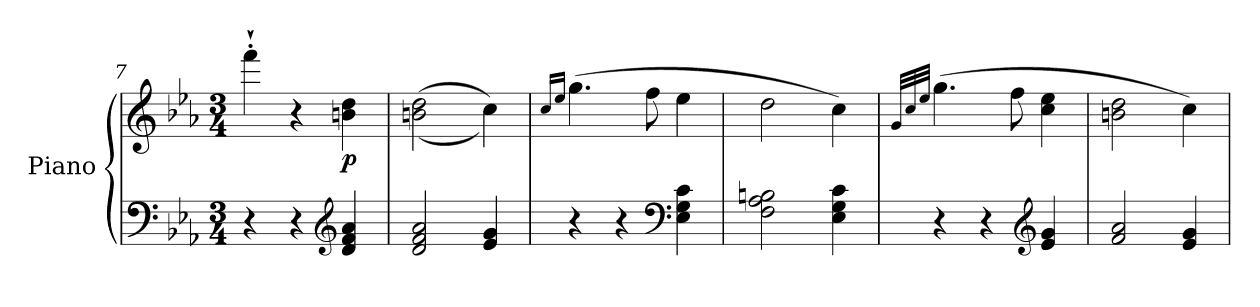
**kern	**kern	**dynam
*part1	*part1	*part1
*staff2	*staff1	*staff1/2
*I"Piano	*	*
*I'Pno	*	*
!!LO:LB:g=z
*clefF4	*clefG2	*
*k[b-e-a-]	*k[b-e-a-]	*
*M3/4	*M3/4	*
=7	=7	=7
4r	4fff'`\	.
4r	4r	.
*clefG2	*	*
!	!	!LO:DY:b
4d/ 4f/ 4a-/	4bn\ 4dd\	p
=8	=8	=8
2d/ 2f/ 2a-/	((2bn\ 2dd\	.
4e-/ 4g/	4cc\))	.
=9	=9	=9
.	16qcc/LL	.
.	16qee-/JJ	.
4r	(4.gg\	.
4r	.	.
.	8ff\	.
*clefF4	*	*
4E-\ 4G\ 4c\	4ee-\	.
=10	=10	=10
2F\ 2A-\ 2Bn\	2dd\	.
4E-\ 4G\ 4c\	4cc\)	.
=11	=11	=11
.	32qg/LLL	.
.	32qcc/	.
.	32qee-/JJJ	.
4r	(4.gg\	.
4r	.	.
.	8ff\	.
*clefG2	*	*
4e-/ 4g/	4cc\ 4ee-\	.
=12	=12	=12
2f/ 2a-/	2bn\ 2dd\	.
4e-/ 4g/	4cc\)	.
=	=	=
*-	*-	*-
